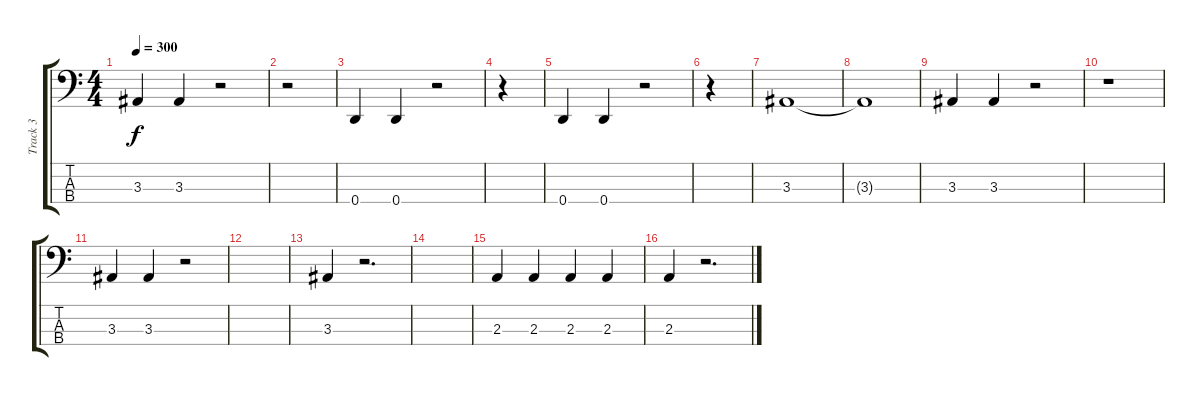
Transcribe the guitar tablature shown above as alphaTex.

\track ("Track 3" "Track 3") {instrument electricbasspick}
\staff {score tabs}
\tuning (F2 C2 G1 D1) {hide}
\ts (4 4)
\tempo 300
\clef f4
\ks c
3.3.4{dy f} 3.3.4 r.2 |
r.2 |
0.4.4 0.4.4 r.2 |
r.4 |
0.4.4 0.4.4 r.2 |
r.4 |
3.3.1 |
3.3{t}.1 |
3.3.4 3.3.4 r.2 |
r.1 |
3.3.4 3.3.4 r.2 |
|
3.3.4 r.2{d} |
|
2.3.4 2.3.4 2.3.4 2.3.4 |
2.3.4 r.2{d}
